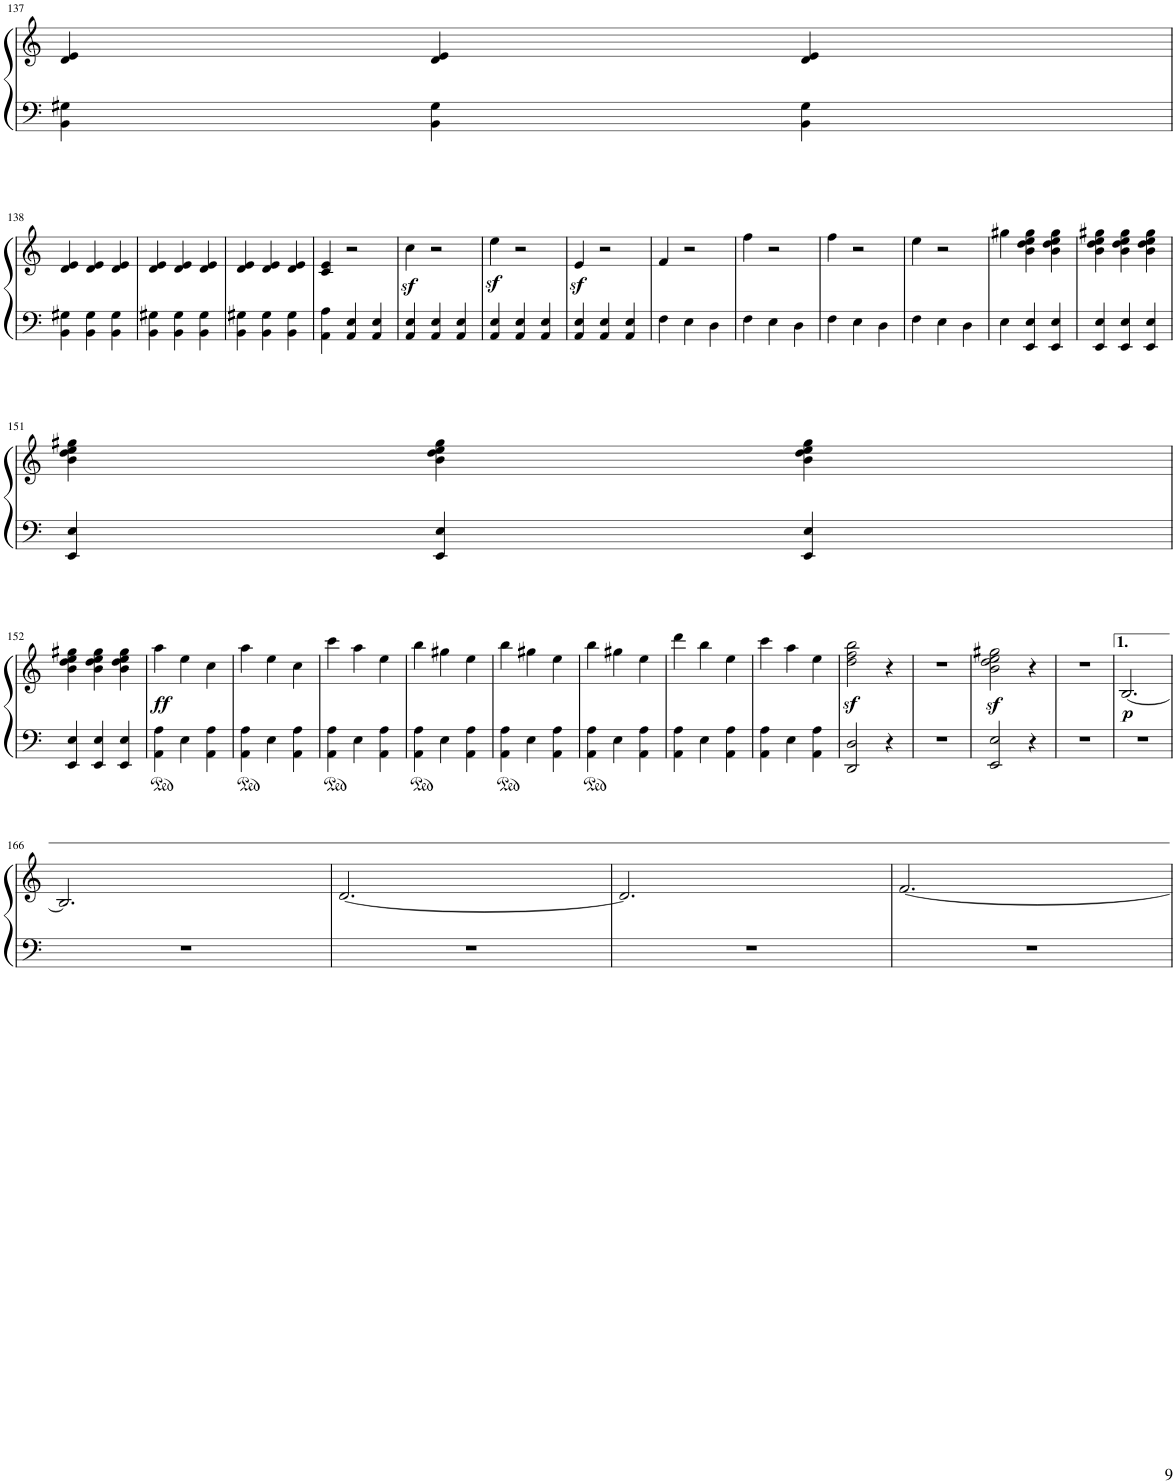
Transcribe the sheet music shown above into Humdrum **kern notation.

**kern	**kern	**dynam
*part1	*part1	*part1
*staff2	*staff1	*staff1/2
*I"Piano	*	*
*I'Pno.	*	*
!!LO:PB:g=z
*clefF4	*clefG2	*
*k[]	*k[]	*
*M3/4	*M3/4	*
=137	=137	=137
4BB\ 4G#X\	4d/ 4e/	.
4BB\ 4G#\	4d/ 4e/	.
4BB\ 4G#\	4d/ 4e/	.
!!LO:LB:g=z
=138	=138	=138
4BB\ 4G#X\	4d/ 4e/	.
4BB\ 4G#\	4d/ 4e/	.
4BB\ 4G#\	4d/ 4e/	.
=139	=139	=139
4BB\ 4G#X\	4d/ 4e/	.
4BB\ 4G#\	4d/ 4e/	.
4BB\ 4G#\	4d/ 4e/	.
=140	=140	=140
4BB\ 4G#X\	4d/ 4e/	.
4BB\ 4G#\	4d/ 4e/	.
4BB\ 4G#\	4d/ 4e/	.
=141	=141	=141
4AA\ 4A\	4c/ 4e/	.
4AA/ 4E/	2r	.
4AA/ 4E/	.	.
=142	=142	=142
4AA/ 4E/	4ccz<\	.
4AA/ 4E/	2r	.
4AA/ 4E/	.	.
=143	=143	=143
4AA/ 4E/	4eez<\	.
4AA/ 4E/	2r	.
4AA/ 4E/	.	.
=144	=144	=144
4AA/ 4E/	4ez</	.
4AA/ 4E/	2r	.
4AA/ 4E/	.	.
=145	=145	=145
4F\	4f/	.
4E\	2r	.
4D\	.	.
=146	=146	=146
4F\	4ff\	.
4E\	2r	.
4D\	.	.
=147	=147	=147
4F\	4ff\	.
4E\	2r	.
4D\	.	.
=148	=148	=148
4F\	4ee\	.
4E\	2r	.
4D\	.	.
=149	=149	=149
4E\	4gg#X\	.
4EE/ 4E/	4b\ 4dd\ 4ee\ 4gg#\	.
4EE/ 4E/	4b\ 4dd\ 4ee\ 4gg#\	.
=150	=150	=150
4EE/ 4E/	4b\ 4dd\ 4ee\ 4gg#X\	.
4EE/ 4E/	4b\ 4dd\ 4ee\ 4gg#\	.
4EE/ 4E/	4b\ 4dd\ 4ee\ 4gg#\	.
!!LO:LB:g=z
=151	=151	=151
4EE/ 4E/	4b\ 4dd\ 4ee\ 4gg#X\	.
4EE/ 4E/	4b\ 4dd\ 4ee\ 4gg#\	.
4EE/ 4E/	4b\ 4dd\ 4ee\ 4gg#\	.
!!LO:LB:g=z
=152	=152	=152
4EE/ 4E/	4b\ 4dd\ 4ee\ 4gg#X\	.
4EE/ 4E/	4b\ 4dd\ 4ee\ 4gg#\	.
4EE/ 4E/	4b\ 4dd\ 4ee\ 4gg#\	.
=153	=153	=153
!	!	!LO:DY:b
4AA\ 4A\	4aa\	ff
4E\	4ee\	.
4AA\ 4A\	4cc\	.
=154	=154	=154
4AA\ 4A\	4aa\	.
4E\	4ee\	.
4AA\ 4A\	4cc\	.
=155	=155	=155
4AA\ 4A\	4ccc\	.
4E\	4aa\	.
4AA\ 4A\	4ee\	.
=156	=156	=156
4AA\ 4A\	4bb\	.
4E\	4gg#X\	.
4AA\ 4A\	4ee\	.
=157	=157	=157
4AA\ 4A\	4bb\	.
4E\	4gg#X\	.
4AA\ 4A\	4ee\	.
=158	=158	=158
4AA\ 4A\	4bb\	.
4E\	4gg#X\	.
4AA\ 4A\	4ee\	.
=159	=159	=159
4AA\ 4A\	4ddd\	.
4E\	4bb\	.
4AA\ 4A\	4ee\	.
=160	=160	=160
4AA\ 4A\	4ccc\	.
4E\	4aa\	.
4AA\ 4A\	4ee\	.
=161	=161	=161
2DD/ 2D/	2dd\z< 2ff\z< 2bb\z<	.
4r	4r	.
=162	=162	=162
2.r	2.r	.
=163	=163	=163
2EE/ 2E/	2b\z< 2dd\z< 2ee\z< 2gg#X\z<	.
4r	4r	.
=164	=164	=164
2.r	2.r	.
=165	=165	=165
!	!	!LO:DY:b
2.r	[2.B/	p
!!LO:LB:g=z
=166	=166	=166
2.r	2.B/]	.
=167	=167	=167
2.r	[2.d/	.
=168	=168	=168
2.r	2.d/]	.
=169	=169	=169
2.r	[2.f/	.
=	=	=
*-	*-	*-
